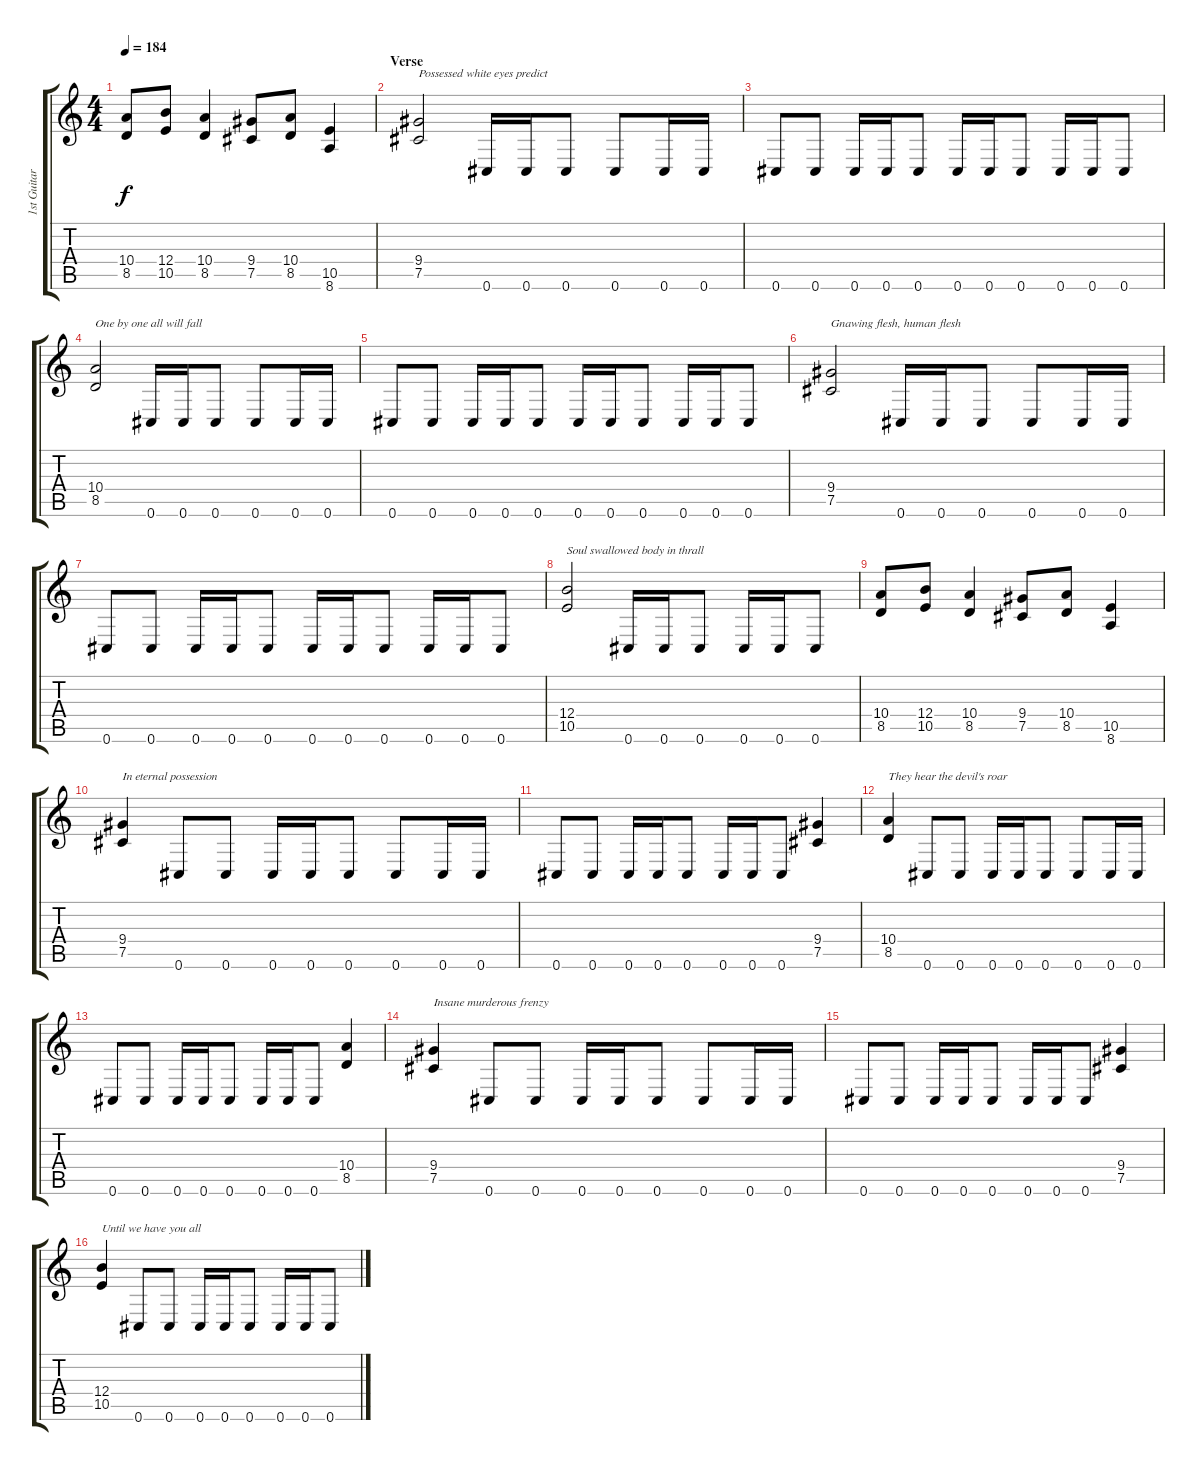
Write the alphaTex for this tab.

\track ("1st Guitar" "1st Guitar") {instrument distortionguitar}
\staff {score tabs}
\tuning (Db4 Ab3 E3 B2 Gb2 Db2) {hide}
\ts (4 4)
\tempo 184
\clef g2
\ks c
(10.4 8.5).8{dy f} (12.4 10.5).8 (10.4 8.5).4 (9.4 7.5).8 (10.4 8.5).8 (10.5 8.6).4 |
\section ("" "Verse")
(9.4 7.5).2{txt "Possessed white eyes predict"} 0.6.16 0.6.16 0.6.8 0.6.8 0.6.16 0.6.16 |
0.6.8 0.6.8 0.6.16 0.6.16 0.6.8 0.6.16 0.6.16 0.6.8 0.6.16 0.6.16 0.6.8 |
(10.4 8.5).2{txt "One by one all will fall"} 0.6.16 0.6.16 0.6.8 0.6.8 0.6.16 0.6.16 |
0.6.8 0.6.8 0.6.16 0.6.16 0.6.8 0.6.16 0.6.16 0.6.8 0.6.16 0.6.16 0.6.8 |
(9.4 7.5).2{txt "Gnawing flesh, human flesh"} 0.6.16 0.6.16 0.6.8 0.6.8 0.6.16 0.6.16 |
0.6.8 0.6.8 0.6.16 0.6.16 0.6.8 0.6.16 0.6.16 0.6.8 0.6.16 0.6.16 0.6.8 |
(12.4 10.5).2{txt "Soul swallowed body in thrall"} 0.6.16 0.6.16 0.6.8 0.6.16 0.6.16 0.6.8 |
(10.4 8.5).8 (12.4 10.5).8 (10.4 8.5).4 (9.4 7.5).8 (10.4 8.5).8 (10.5 8.6).4 |
(9.4 7.5).4{txt "In eternal possession"} 0.6.8 0.6.8 0.6.16 0.6.16 0.6.8 0.6.8 0.6.16 0.6.16 |
0.6.8 0.6.8 0.6.16 0.6.16 0.6.8 0.6.16 0.6.16 0.6.8 (9.4 7.5).4 |
(10.4 8.5).4{txt "They hear the devil's roar"} 0.6.8 0.6.8 0.6.16 0.6.16 0.6.8 0.6.8 0.6.16 0.6.16 |
0.6.8 0.6.8 0.6.16 0.6.16 0.6.8 0.6.16 0.6.16 0.6.8 (10.4 8.5).4 |
(9.4 7.5).4{txt "Insane murderous frenzy"} 0.6.8 0.6.8 0.6.16 0.6.16 0.6.8 0.6.8 0.6.16 0.6.16 |
0.6.8 0.6.8 0.6.16 0.6.16 0.6.8 0.6.16 0.6.16 0.6.8 (9.4 7.5).4 |
(12.4 10.5).4{txt "Until we have you all"} 0.6.8 0.6.8 0.6.16 0.6.16 0.6.8 0.6.16 0.6.16 0.6.8
